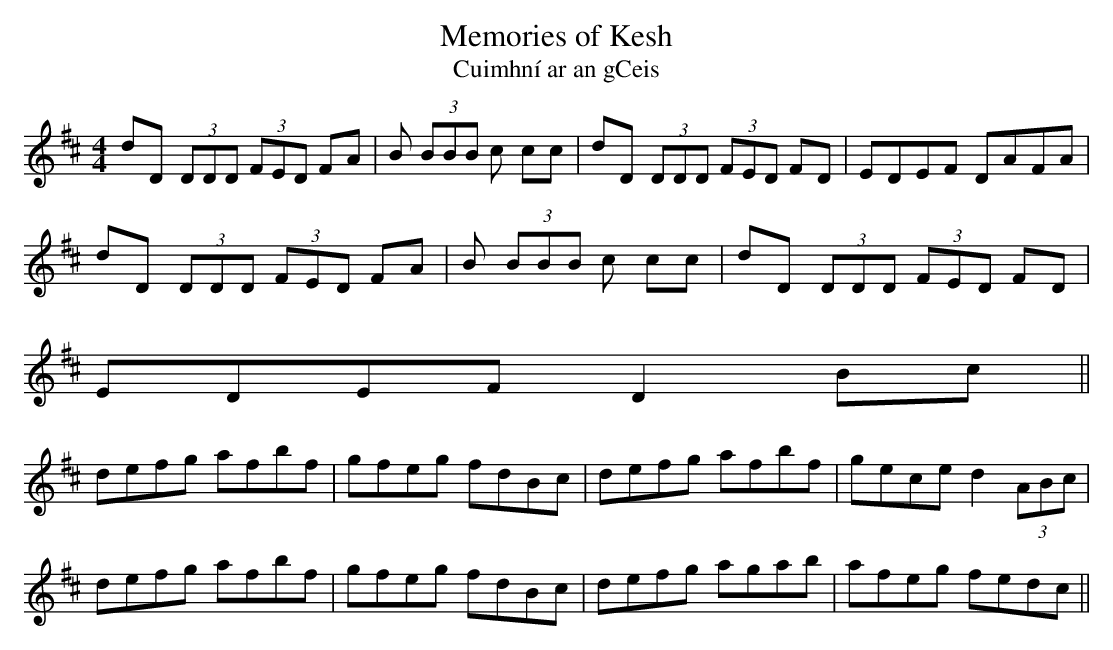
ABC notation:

X:1
T: Memories of Kesh
T: Cuimhn\'i ar an gCeis
L: 1/8
M: 4/4
K: D
dD (3DDD (3FED FA|B (3BBB c cc|dD (3DDD (3FED FD|\
EDEF DAFA|
dD (3DDD (3FED FA|B (3BBB c cc|dD (3DDD (3FED FD|
EDEF D2 Bc ||
defg afbf|gfeg fdBc|defg afbf|gece d2 (3ABc|
defg afbf|gfeg fdBc|defg agab|afeg fedc ||
